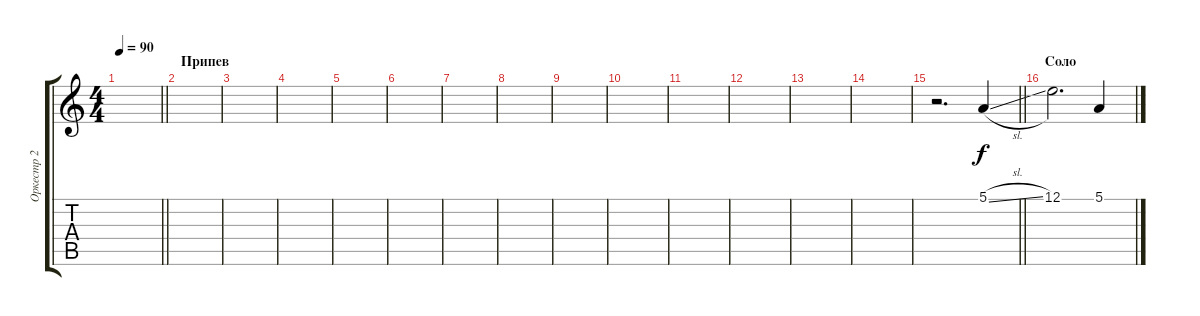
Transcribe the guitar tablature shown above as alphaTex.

\track ("Оркестр 2" "Оркестр 2") {instrument stringensemble1}
\staff {score tabs}
\tuning (E4 B3 G3 D3 A2 E2) {hide}
\ts (4 4)
\tempo 90
\clef g2
\barLineRight lightlight
\ks c
|
\section ("" "Припев")
|
|
|
|
|
|
|
|
|
|
|
|
|
\barLineRight lightlight
r.2{d} 5.1{sl}.4{volume 16} |
\section ("" "Соло")
12.1.2{d} 5.1{sl}.4
